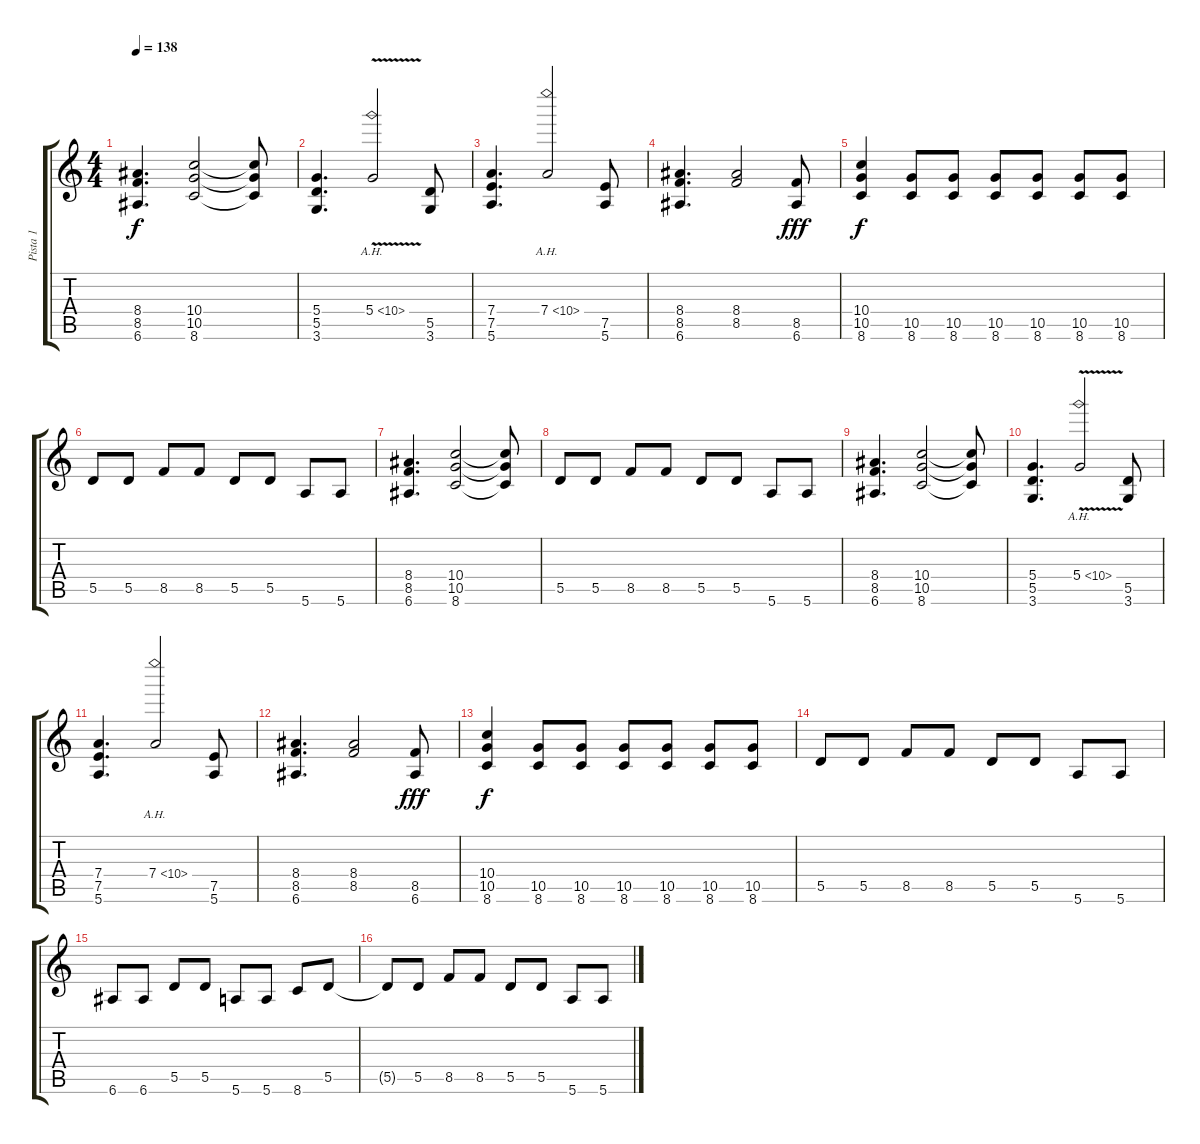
\track ("Pista 1" "Pista 1") {instrument overdrivenguitar}
\staff {score tabs}
\tuning (E4 B3 G3 D3 A2 E2) {hide}
\ts (4 4)
\tempo 138
\clef g2
\ks c
(8.4 8.5 6.6).4{d dy f} (10.4 10.5 8.6).2 (10.4{t} 10.5{t} 8.6{t}).8 |
(5.4 5.5 3.6).4{d} 5.4{ah 5 v}.2 (5.5 3.6).8 |
(7.4 7.5 5.6).4{d} 7.4{ah 3}.2 (7.5 5.6).8 |
(8.4 8.5 6.6).4{d} (8.4 8.5).2 (8.5 6.6).8{dy fff} |
(10.4 10.5 8.6).4{dy f} (10.5 8.6).8 (10.5 8.6).8 (10.5 8.6).8 (10.5 8.6).8 (10.5 8.6).8 (10.5 8.6).8 |
5.5.8 5.5.8 8.5.8 8.5.8 5.5.8 5.5.8 5.6.8 5.6.8 |
(8.4 8.5 6.6).4{d} (10.4 10.5 8.6).2 (10.4{t} 10.5{t} 8.6{t}).8 |
5.5.8 5.5.8 8.5.8 8.5.8 5.5.8 5.5.8 5.6.8 5.6.8 |
(8.4 8.5 6.6).4{d} (10.4 10.5 8.6).2 (10.4{t} 10.5{t} 8.6{t}).8 |
(5.4 5.5 3.6).4{d} 5.4{ah 5 v}.2 (5.5 3.6).8 |
(7.4 7.5 5.6).4{d} 7.4{ah 3}.2 (7.5 5.6).8 |
(8.4 8.5 6.6).4{d} (8.4 8.5).2 (8.5 6.6).8{dy fff} |
(10.4 10.5 8.6).4{dy f} (10.5 8.6).8 (10.5 8.6).8 (10.5 8.6).8 (10.5 8.6).8 (10.5 8.6).8 (10.5 8.6).8 |
5.5.8 5.5.8 8.5.8 8.5.8 5.5.8 5.5.8 5.6.8 5.6.8 |
6.6.8 6.6.8 5.5.8 5.5.8 5.6.8 5.6.8 8.6.8 5.5.8 |
5.5{t}.8 5.5.8 8.5.8 8.5.8 5.5.8 5.5.8 5.6.8 5.6.8
